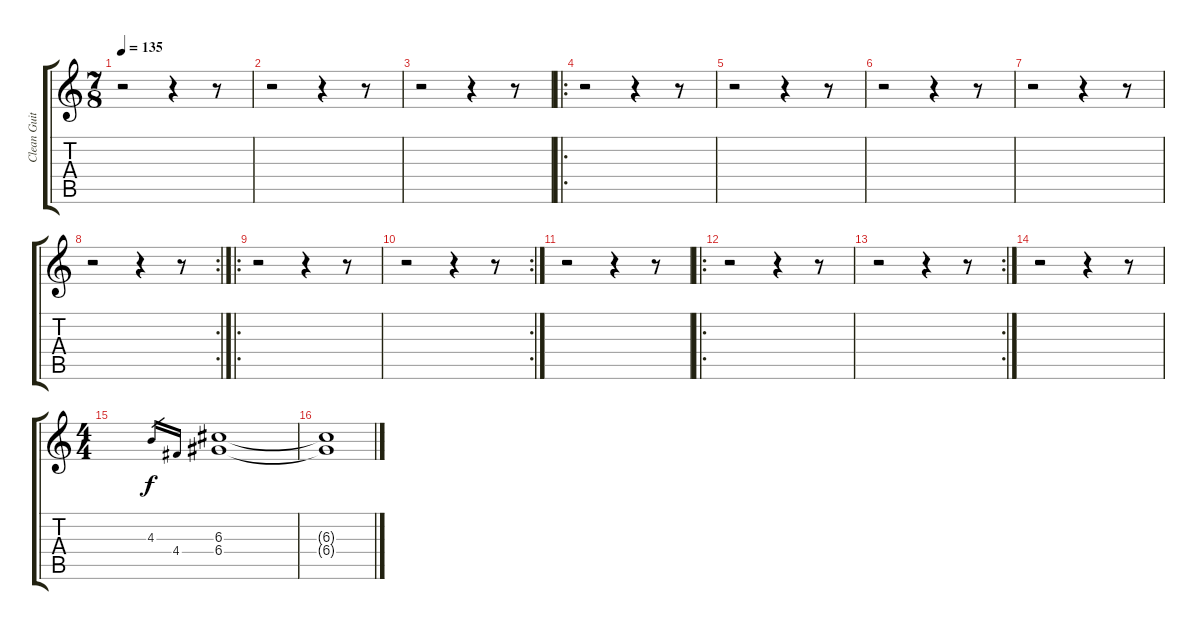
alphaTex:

\track ("Clean Guitar" "Clean Guit") {instrument acousticguitarnylon}
\staff {score tabs}
\tuning (E4 B3 G3 D3 A2 E2) {hide}
\ts (7 8)
\tempo 135
\clef g2
\ks c
r.2{dy f} r.4 r.8 |
r.2 r.4 r.8 |
r.2 r.4 r.8 |
\ro
r.2 r.4 r.8 |
r.2 r.4 r.8 |
r.2 r.4 r.8 |
r.2 r.4 r.8 |
\rc 2
r.2 r.4 r.8 |
\ro
r.2 r.4 r.8 |
\rc 2
r.2 r.4 r.8 |
r.2 r.4 r.8 |
\ro
r.2 r.4 r.8 |
\rc 2
r.2 r.4 r.8 |
r.2 r.4 r.8 |
\ts (4 4)
4.3.16{gr} 4.4.16{gr} (6.3 6.4).1 |
(6.3{t} 6.4{t}).1
